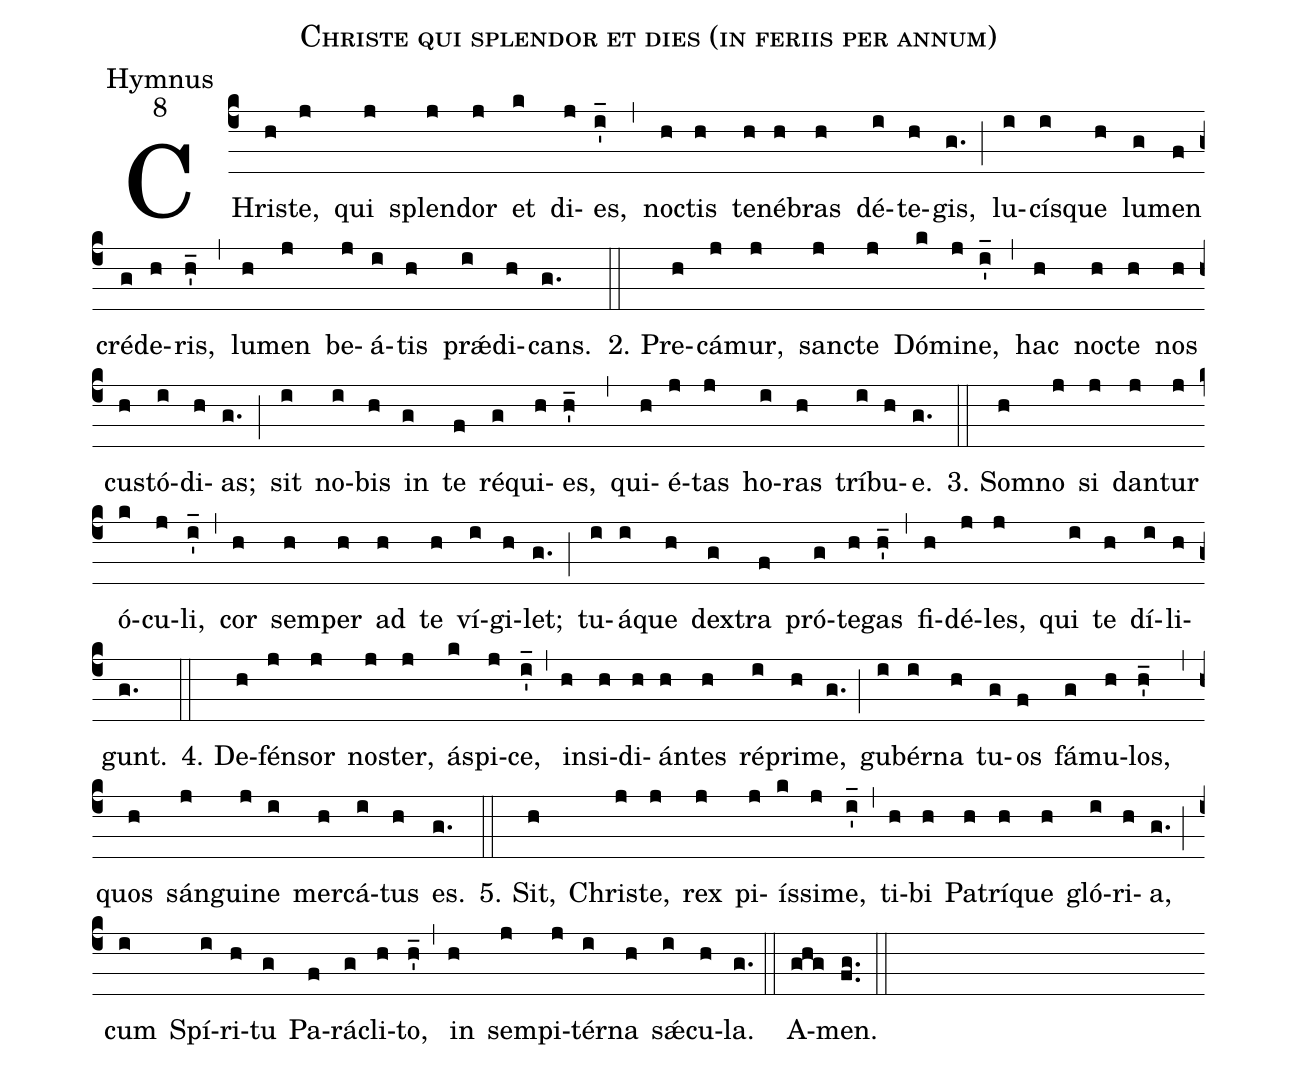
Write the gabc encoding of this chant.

name:Christe qui splendor et dies (in feriis per annum);
office-part:Hymnus;
mode:8;
%%
(c4)CHris(h)te,(j) qui(j) splen(j)dor(j) et(k) di(j)es,(i'_) (,)
noc(h)tis(h) te(h)né(h)bras(h) dé(i)te(h)gis,(g.) (;)
lu(i)cís(i)que(h) lu(g)men(f) cré(g)de(h)ris,(h'_) (,)
lu(h)men(j) be(j)á(i)tis(h) pr<sp>'ae</sp>(i)di(h)cans.(g.) (::)
2. Pre(h)cá(j)mur,(j) san(j)cte(j) Dó(k)mi(j)ne,(i'_) (,)
hac(h) noc(h)te(h) nos(h) cus(h)tó(i)di(h)as;(g.) (;)
sit(i) no(i)bis(h) in(g) te(f) ré(g)qui(h)es,(h'_) (,)
qui(h)é(j)tas(j) ho(i)ras(h) trí(i)bu(h)e.(g.) (::)

3. So(h)mno(j) si(j) dan(j)tur(j) ó(k)cu(j)li,(i'_) (,)
cor(h) sem(h)per(h) ad(h) te(h) ví(i)gi(h)let;(g.) (;)
tu(i)á(i)que(h) dex(g)tra(f) pró(g)te(h)gas(h'_) (,)
fi(h)dé(j)les,(j) qui(i) te(h) dí(i)li(h)gunt.(g.) (::)

4. De(h)fén(j)sor(j) nos(j)ter,(j) ás(k)pi(j)ce,(i'_) (,)
in(h)si(h)di(h)án(h)tes(h) ré(i)pri(h)me,(g.) (;)
gu(i)bér(i)na(h) tu(g)os(f) fá(g)mu(h)los,(h'_) (,)
quos(h) sán(j)gui(j)ne(i) mer(h)cá(i)tus(h) es.(g.) (::)

5. Sit,(h) Chris(j)te,(j) rex(j) pi(j)í(k)ssi(j)me,(i'_) (,)
ti(h)bi(h) Pa(h)trí(h)que(h) gló(i)ri(h)a,(g.) (;)
cum(i) Spí(i)ri(h)tu(g) Pa(f)rá(g)cli(h)to,(h'_) (,)
in(h) sem(j)pi(j)tér(i)na(h) s<sp>'ae</sp>(i)cu(h)la.(g.) (::)

A(ghg)men.(fg..) (::)
